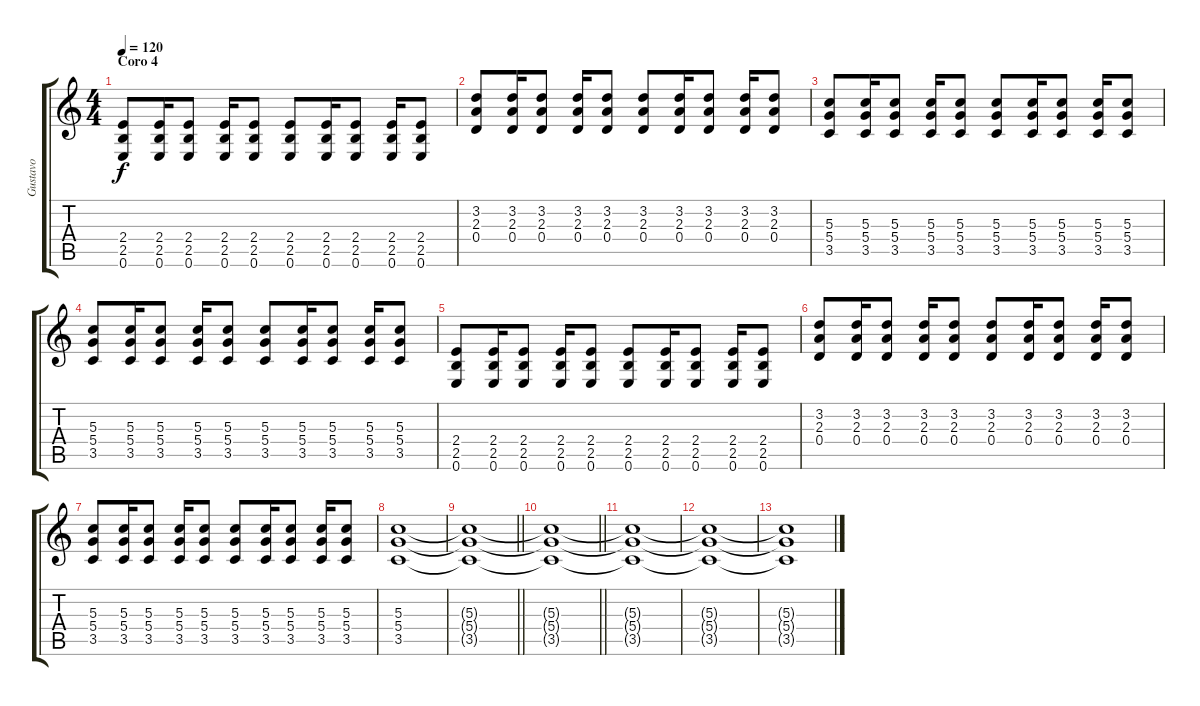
\track ("Gustavo" "Gustavo") {instrument electricguitarjazz}
\staff {score tabs}
\tuning (E4 B3 G3 D3 A2 E2) {hide}
\ts (4 4)
\section ("" "Coro 4")
\tempo 120
\clef g2
\ks c
(2.4 2.5 0.6).8{dy f} (2.4 2.5 0.6).16 (2.4 2.5 0.6).8 (2.4 2.5 0.6).16 (2.4 2.5 0.6).8 (2.4 2.5 0.6).8 (2.4 2.5 0.6).16 (2.4 2.5 0.6).8 (2.4 2.5 0.6).16 (2.4 2.5 0.6).8 |
(3.2 2.3 0.4).8 (3.2 2.3 0.4).16 (3.2 2.3 0.4).8 (3.2 2.3 0.4).16 (3.2 2.3 0.4).8 (3.2 2.3 0.4).8 (3.2 2.3 0.4).16 (3.2 2.3 0.4).8 (3.2 2.3 0.4).16 (3.2 2.3 0.4).8 |
(5.3 5.4 3.5).8 (5.3 5.4 3.5).16 (5.3 5.4 3.5).8 (5.3 5.4 3.5).16 (5.3 5.4 3.5).8 (5.3 5.4 3.5).8 (5.3 5.4 3.5).16 (5.3 5.4 3.5).8 (5.3 5.4 3.5).16 (5.3 5.4 3.5).8 |
(5.3 5.4 3.5).8 (5.3 5.4 3.5).16 (5.3 5.4 3.5).8 (5.3 5.4 3.5).16 (5.3 5.4 3.5).8 (5.3 5.4 3.5).8 (5.3 5.4 3.5).16 (5.3 5.4 3.5).8 (5.3 5.4 3.5).16 (5.3 5.4 3.5).8 |
(2.4 2.5 0.6).8 (2.4 2.5 0.6).16 (2.4 2.5 0.6).8 (2.4 2.5 0.6).16 (2.4 2.5 0.6).8 (2.4 2.5 0.6).8 (2.4 2.5 0.6).16 (2.4 2.5 0.6).8 (2.4 2.5 0.6).16 (2.4 2.5 0.6).8 |
(3.2 2.3 0.4).8 (3.2 2.3 0.4).16 (3.2 2.3 0.4).8 (3.2 2.3 0.4).16 (3.2 2.3 0.4).8 (3.2 2.3 0.4).8 (3.2 2.3 0.4).16 (3.2 2.3 0.4).8 (3.2 2.3 0.4).16 (3.2 2.3 0.4).8 |
(5.3 5.4 3.5).8 (5.3 5.4 3.5).16 (5.3 5.4 3.5).8 (5.3 5.4 3.5).16 (5.3 5.4 3.5).8 (5.3 5.4 3.5).8 (5.3 5.4 3.5).16 (5.3 5.4 3.5).8 (5.3 5.4 3.5).16 (5.3 5.4 3.5).8 |
(5.3 5.4 3.5).1 |
\barLineRight lightlight
(5.3{t} 5.4{t} 3.5{t}).1{volume 12} |
\barLineRight lightlight
(5.3{t} 5.4{t} 3.5{t}).1{volume 9} |
(5.3{t} 5.4{t} 3.5{t}).1{volume 6} |
(5.3{t} 5.4{t} 3.5{t}).1{volume 3} |
(5.3{t} 5.4{t} 3.5{t}).1{volume 0}
